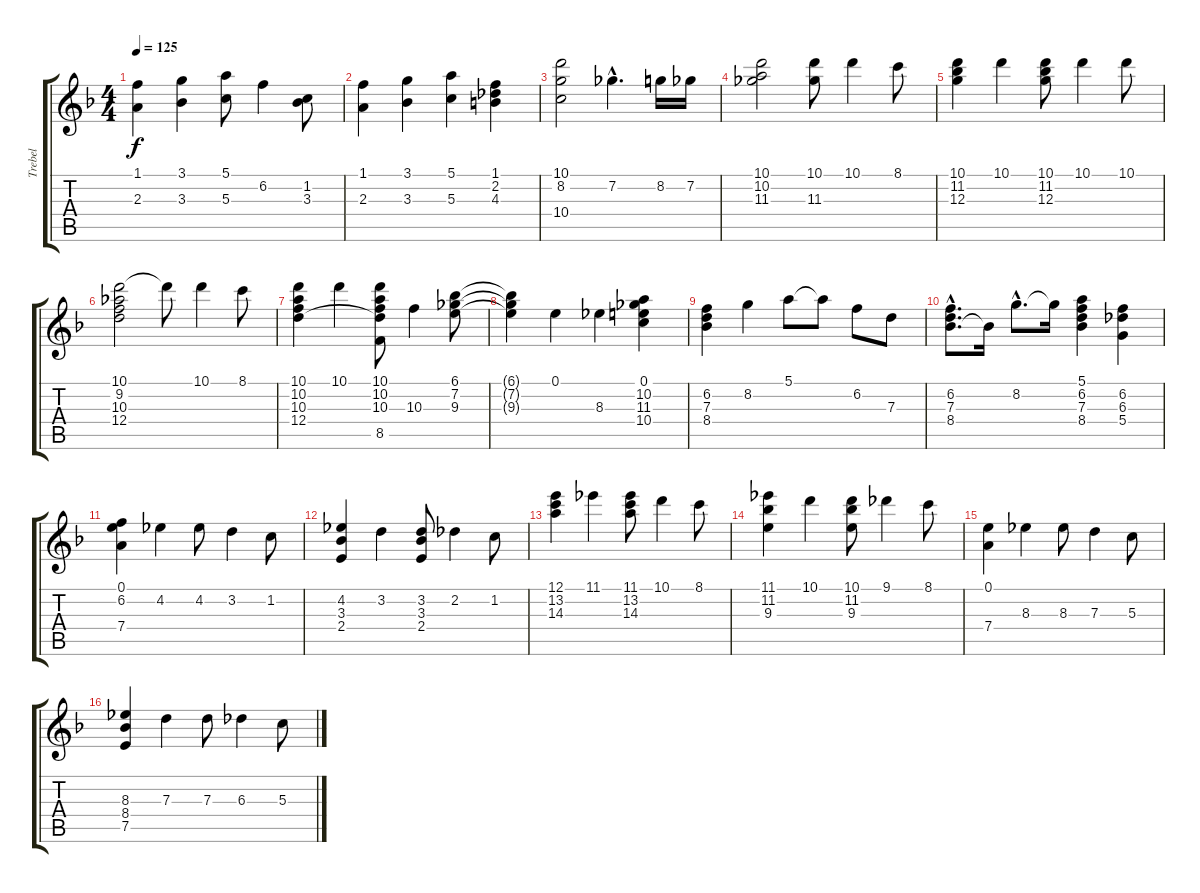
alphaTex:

\track ("Trebel" "Trebel") {instrument acousticguitarnylon}
\staff {score tabs}
\tuning (E4 B3 G3 D3 A2 E2) {hide}
\ts (4 4)
\tempo 125
\clef g2
\ks f
(1.1 2.3).4{dy f} (3.1 3.3).4 (5.1 5.3).8 6.2.4 (1.2 3.3).8 |
(1.1 2.3).4 (3.1 3.3).4 (5.1 5.3).4 (1.1 2.2 4.3).4 |
(10.1 8.2 10.4).2 7.2{hac}.4{d} 8.2.16 7.2.16 |
(10.1 10.2 11.3).2 (10.1 11.3).8 10.1.4 8.1.8 |
(10.1 11.2 12.3).4 10.1.4 (10.1 11.2 12.3).8 10.1.4 10.1.8 |
(10.1 9.2 10.3 12.4).2 10.1{t}.8 10.1.4 8.1.8 |
(10.1 10.2 10.3 12.4).4 10.1.4 (10.1 10.2 10.3 12.4{t} 8.5).8 10.3.4 (6.1 7.2 9.3).8 |
(6.1{t} 7.2{t} 9.3{t}).4 0.1.4 8.3.4 (0.1 10.2 11.3 10.4).4 |
(6.2 7.3 8.4).4 8.2.4 5.1.8 5.1{t}.8 6.2.8 7.3.8 |
(6.2{hac} 7.3{hac} 8.4{hac}).8{d} 8.4{t}.16 8.2{hac}.8{d} 8.2{t}.16 (5.1 6.2 7.3 8.4).4 (6.2 6.3 5.4).4 |
(0.1 6.2 7.4).4 4.2.4 4.2.8 3.2.4 1.2.8 |
(4.2 3.3 2.4).4 3.2.4 (3.2 3.3 2.4).8 2.2.4 1.2.8 |
(12.1 13.2 14.3).4 11.1.4 (11.1 13.2 14.3).8 10.1.4 8.1.8 |
(11.1 11.2 9.3).4 10.1.4 (10.1 11.2 9.3).8 9.1.4 8.1.8 |
(0.1 7.4).4 8.3.4 8.3.8 7.3.4 5.3.8 |
(8.3 8.4 7.5).4 7.3.4 7.3.8 6.3.4 5.3.8
